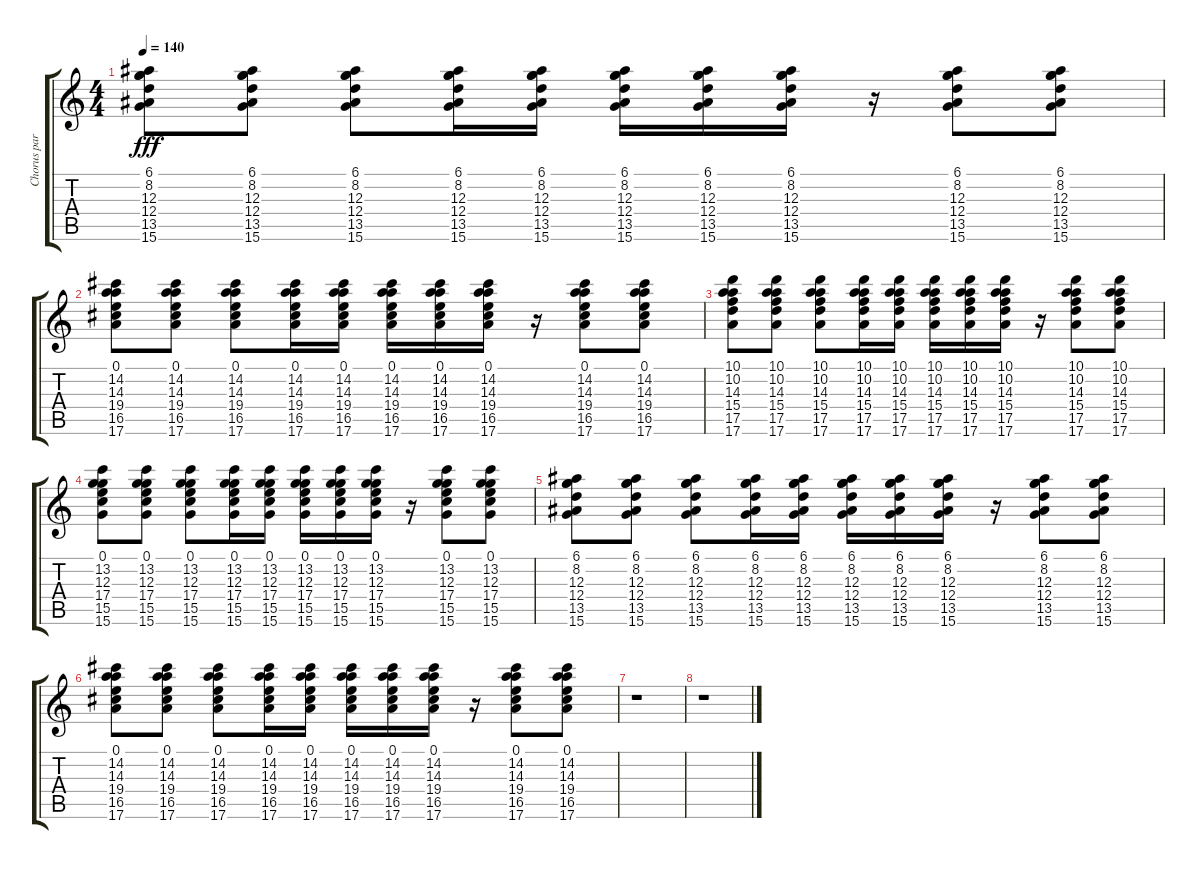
\track ("Chorus part" "Chorus par") {instrument electricguitarjazz}
\staff {score tabs}
\tuning (E4 B3 G3 D3 A2 E2) {hide}
\ts (4 4)
\tempo 140
\clef g2
\ks c
(6.1 8.2 12.3 12.4 13.5 15.6).8{dy fff} (6.1 8.2 12.3 12.4 13.5 15.6).8 (6.1 8.2 12.3 12.4 13.5 15.6).8 (6.1 8.2 12.3 12.4 13.5 15.6).16 (6.1 8.2 12.3 12.4 13.5 15.6).16 (6.1 8.2 12.3 12.4 13.5 15.6).16 (6.1 8.2 12.3 12.4 13.5 15.6).16 (6.1 8.2 12.3 12.4 13.5 15.6).16 r.16 (6.1 8.2 12.3 12.4 13.5 15.6).8 (6.1 8.2 12.3 12.4 13.5 15.6).8 |
(0.1 14.2 14.3 19.4 16.5 17.6).8 (0.1 14.2 14.3 19.4 16.5 17.6).8 (0.1 14.2 14.3 19.4 16.5 17.6).8 (0.1 14.2 14.3 19.4 16.5 17.6).16 (0.1 14.2 14.3 19.4 16.5 17.6).16 (0.1 14.2 14.3 19.4 16.5 17.6).16 (0.1 14.2 14.3 19.4 16.5 17.6).16 (0.1 14.2 14.3 19.4 16.5 17.6).16 r.16 (0.1 14.2 14.3 19.4 16.5 17.6).8 (0.1 14.2 14.3 19.4 16.5 17.6).8 |
(10.1 10.2 14.3 15.4 17.5 17.6).8 (10.1 10.2 14.3 15.4 17.5 17.6).8 (10.1 10.2 14.3 15.4 17.5 17.6).8 (10.1 10.2 14.3 15.4 17.5 17.6).16 (10.1 10.2 14.3 15.4 17.5 17.6).16 (10.1 10.2 14.3 15.4 17.5 17.6).16 (10.1 10.2 14.3 15.4 17.5 17.6).16 (10.1 10.2 14.3 15.4 17.5 17.6).16 r.16 (10.1 10.2 14.3 15.4 17.5 17.6).8 (10.1 10.2 14.3 15.4 17.5 17.6).8 |
(0.1 13.2 12.3 17.4 15.5 15.6).8 (0.1 13.2 12.3 17.4 15.5 15.6).8 (0.1 13.2 12.3 17.4 15.5 15.6).8 (0.1 13.2 12.3 17.4 15.5 15.6).16 (0.1 13.2 12.3 17.4 15.5 15.6).16 (0.1 13.2 12.3 17.4 15.5 15.6).16 (0.1 13.2 12.3 17.4 15.5 15.6).16 (0.1 13.2 12.3 17.4 15.5 15.6).16 r.16 (0.1 13.2 12.3 17.4 15.5 15.6).8 (0.1 13.2 12.3 17.4 15.5 15.6).8 |
(6.1 8.2 12.3 12.4 13.5 15.6).8 (6.1 8.2 12.3 12.4 13.5 15.6).8 (6.1 8.2 12.3 12.4 13.5 15.6).8 (6.1 8.2 12.3 12.4 13.5 15.6).16 (6.1 8.2 12.3 12.4 13.5 15.6).16 (6.1 8.2 12.3 12.4 13.5 15.6).16 (6.1 8.2 12.3 12.4 13.5 15.6).16 (6.1 8.2 12.3 12.4 13.5 15.6).16 r.16 (6.1 8.2 12.3 12.4 13.5 15.6).8 (6.1 8.2 12.3 12.4 13.5 15.6).8 |
(0.1 14.2 14.3 19.4 16.5 17.6).8 (0.1 14.2 14.3 19.4 16.5 17.6).8 (0.1 14.2 14.3 19.4 16.5 17.6).8 (0.1 14.2 14.3 19.4 16.5 17.6).16 (0.1 14.2 14.3 19.4 16.5 17.6).16 (0.1 14.2 14.3 19.4 16.5 17.6).16 (0.1 14.2 14.3 19.4 16.5 17.6).16 (0.1 14.2 14.3 19.4 16.5 17.6).16 r.16 (0.1 14.2 14.3 19.4 16.5 17.6).8 (0.1 14.2 14.3 19.4 16.5 17.6).8 |
r.1 |
r.1
